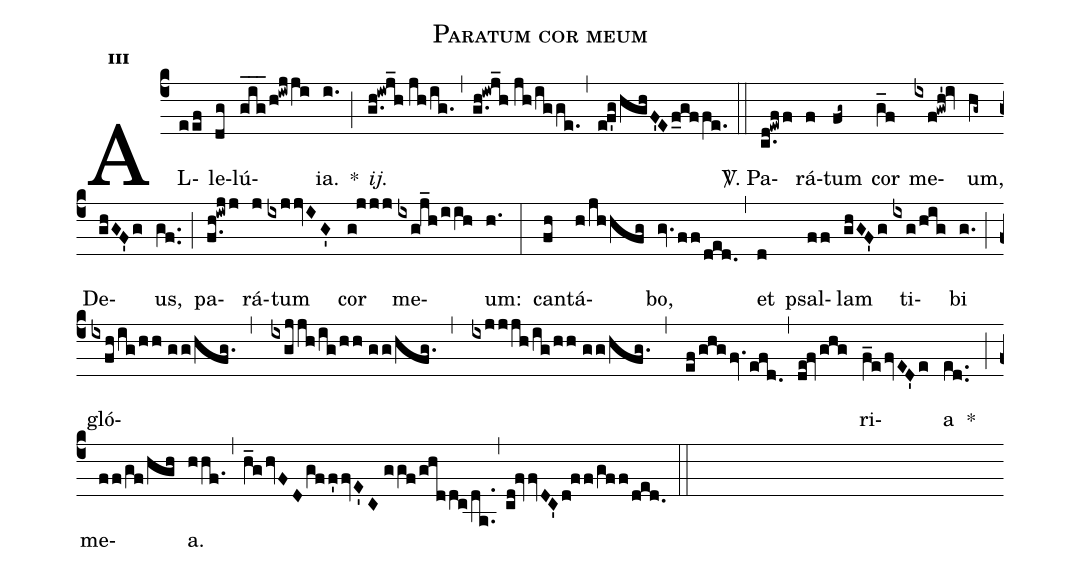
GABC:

name:Paratum cor meum;
mode:3;
office-part:Alleluia;
%%
(c4) AL(eef)le(dg)lú(gig___!/h!iwjji)ia.(i.) *(;) <i>ij.</i>(g.h!iwj_h//jh!/ig.) (,) (g.h!iwj_h//jh!/igge.) (,) (e!f'g!/hghF'Ef_gffe.) (::)

<sp>V/</sp>. Pa(c.d!ewff)rá(f)tum(fg~) cor(g_f) me(ixf!gwh'!iv)um,(hg~) De(ghGF'g)us,(gf..) (;) pa(f.h!iwjj)rá(j)tum(ixjjvIG') cor(g!jjj) me(ixg!j_h!/iih)um:(h.) (:)
can(fh)tá(h!/jhhfg)bo,(gv.ff!/ded.) (,) et(d) psal(ff)lam(ghGF'g) ti(ixg!/hig)bi(g.) (;) gló(ixfh!/ig!/hh//gg!/hfg.,ixgjjh!/ig!/hh//gg!/hfg.,ixjjjh!/ig!/hh//gg!/hfg.,ef!/ghg/fv.efd.,de!fvghg)ri(f_efvED'e)a(ed..) *(;) me(ff!/gf!/hgh)a.(hhf.,h_ghvFDgf/f'fvE'C//ggf!/ghddc!/da..,cd!fvvDC'd!ff!/gff!/ded.) (::)
